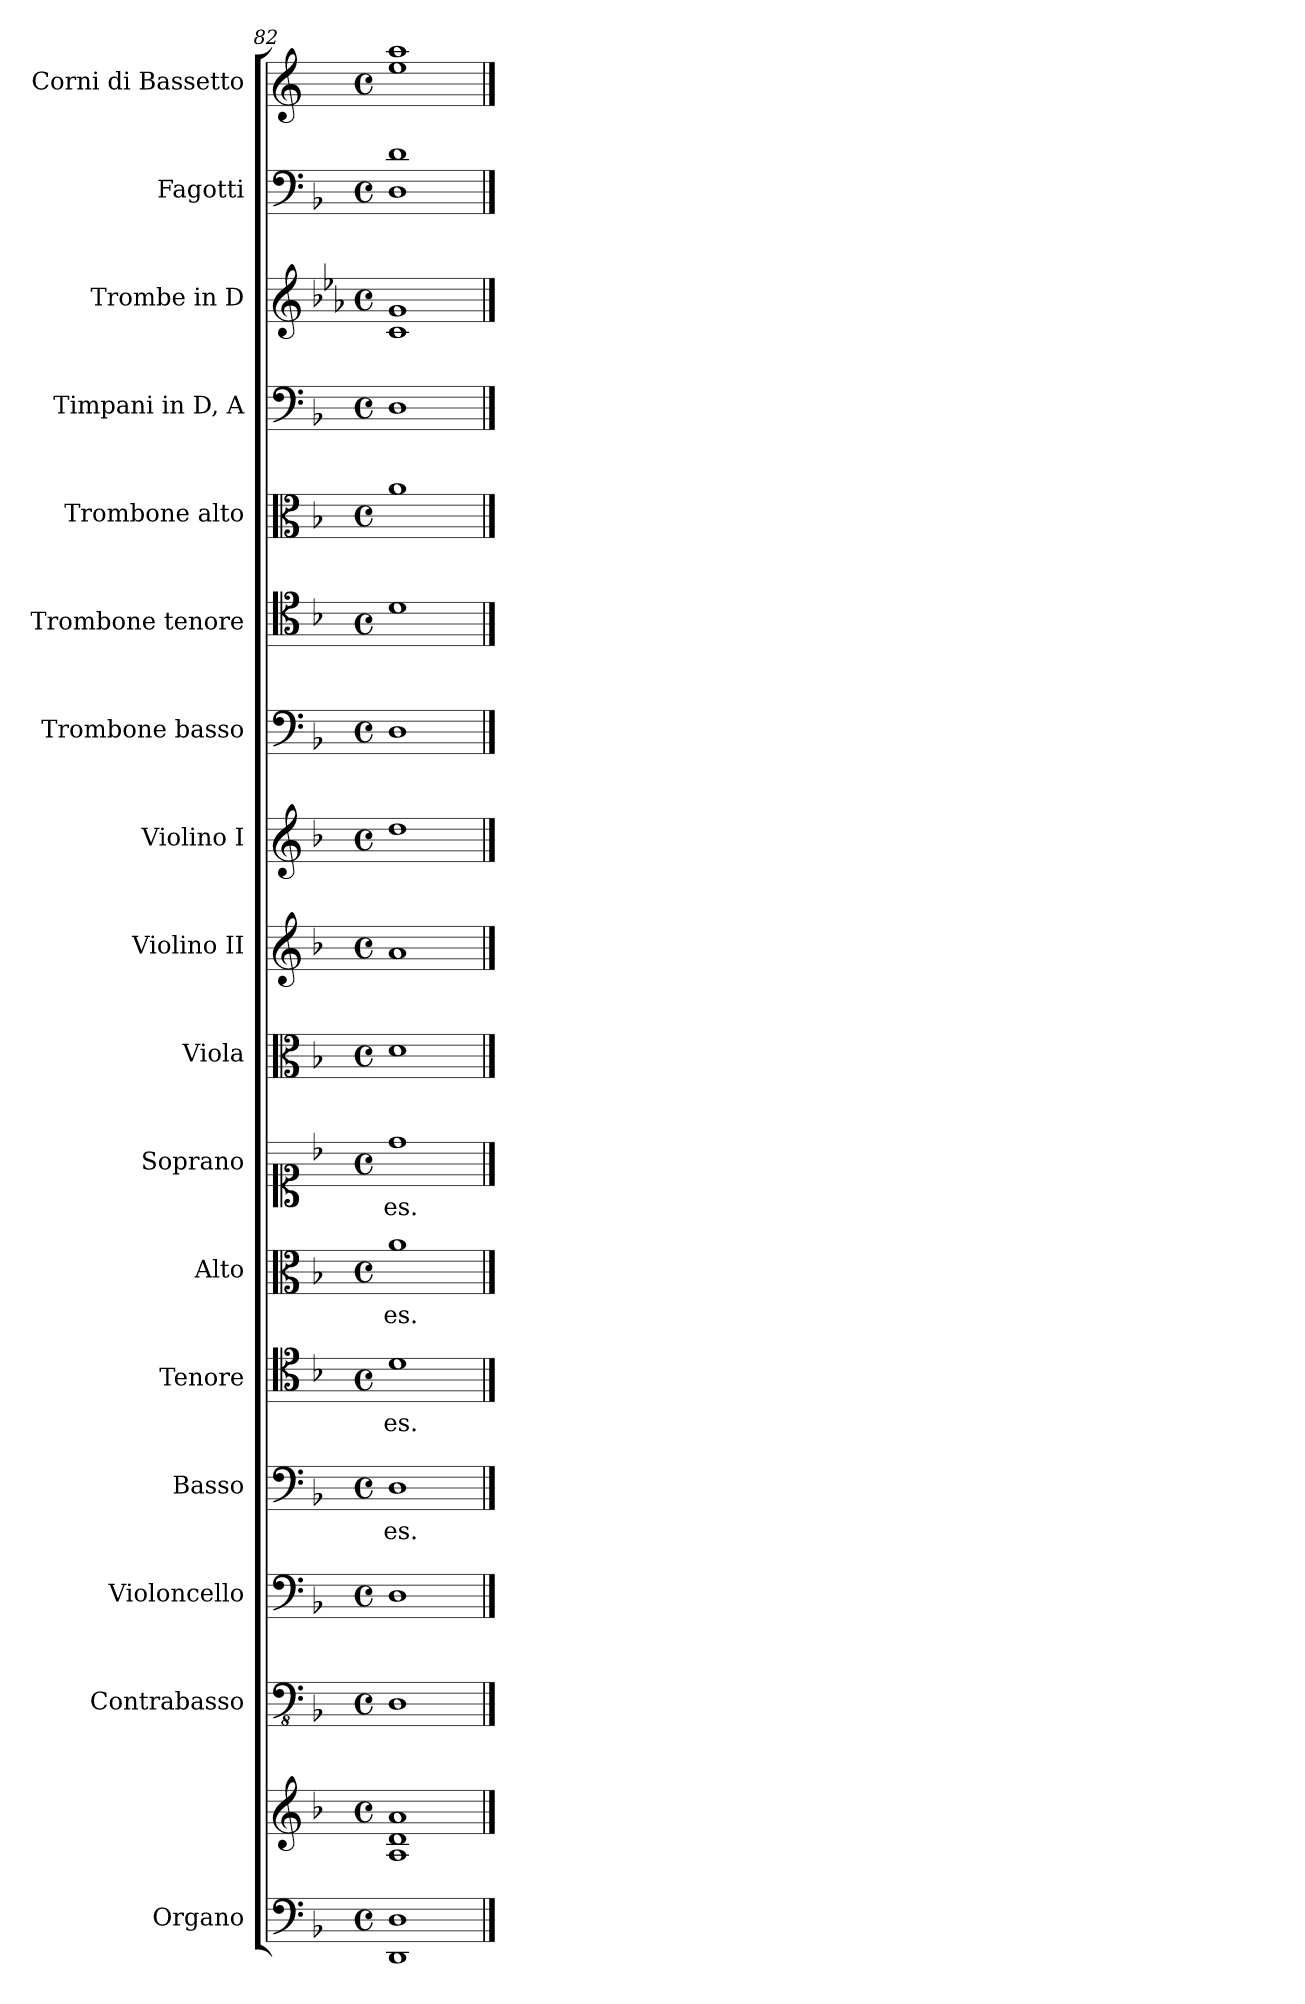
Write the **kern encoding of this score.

**kern	**kern	**kern	**kern	**kern	**text	**kern	**text	**kern	**text	**kern	**text	**kern	**kern	**kern	**kern	**kern	**kern	**kern	**kern	**kern	**kern
*part17	*part17	*part16	*part15	*part14	*part14	*part13	*part13	*part12	*part12	*part11	*part11	*part10	*part9	*part8	*part7	*part6	*part5	*part4	*part3	*part2	*part1
*staff18	*staff17	*staff16	*staff15	*staff14	*staff14	*staff13	*staff13	*staff12	*staff12	*staff11	*staff11	*staff10	*staff9	*staff8	*staff7	*staff6	*staff5	*staff4	*staff3	*staff2	*staff1
*I"Organo	*	*I"Contrabasso	*I"Violoncello	*I"Basso	*	*I"Tenore	*	*I"Alto	*	*I"Soprano	*	*I"Viola	*I"Violino II	*I"Violino I	*I"Trombone basso	*I"Trombone tenore	*I"Trombone alto	*I"Timpani in D, A	*I"Trombe in D	*I"Fagotti	*I"Corni di Bassetto
*I'Org.	*	*I'Cb.	*I'Vc.	*I'B.	*	*I'T.	*	*I'A.	*	*I'S.	*	*I'Vla.	*I'Vln. II	*I'Vln. I	*I'Tbn. B	*I'Tbn. T	*I'Tbn. A	*I'Timp.	*I'Tr. in D	*I'Fag.	*I'Cor. di B.
*clefF4	*clefG2	*clefFv4	*clefF4	*clefF4	*	*clefC4	*	*clefC3	*	*clefC1	*	*clefC3	*clefG2	*clefG2	*clefF4	*clefC4	*clefC3	*clefF4	*clefG2	*clefF4	*clefG2
*	*	*	*	*	*	*	*	*	*	*	*	*	*	*	*	*	*	*	*ITrd-1c-2	*	*ITrd4c7
*k[b-]	*k[b-]	*k[b-]	*k[b-]	*k[b-]	*	*k[b-]	*	*k[b-]	*	*k[b-]	*	*k[b-]	*k[b-]	*k[b-]	*k[b-]	*k[b-]	*k[b-]	*k[b-]	*k[b-]	*k[b-]	*k[b-]
*M4/4	*M4/4	*M4/4	*M4/4	*M4/4	*	*M4/4	*	*M4/4	*	*M4/4	*	*M4/4	*M4/4	*M4/4	*M4/4	*M4/4	*M4/4	*M4/4	*M4/4	*M4/4	*M4/4
*met(c)	*met(c)	*met(c)	*met(c)	*met(c)	*	*met(c)	*	*met(c)	*	*met(c)	*	*met(c)	*met(c)	*met(c)	*met(c)	*met(c)	*met(c)	*met(c)	*met(c)	*met(c)	*met(c)
=82	=82	=82	=82	=82	=82	=82	=82	=82	=82	=82	=82	=82	=82	=82	=82	=82	=82	=82	=82	=82	=82
!	!	!	!	!	!	!	!	!	!	!	!	!	!	!	!	!	!	!	!	!	!LO:TX:a:B:t=.
!	!	!	!	!	!LO:LY:b	!	!LO:LY:b	!	!LO:LY:b	!	!LO:LY:b	!	!	!	!	!	!	!	!	!	!
*	*	*	*	*	*	*	*	*	*	*	*	*	*	*	*	*	*	*	*	*^	*^
1DD 1D	1A 1d 1a	1DDDyy 1DD	1D	1D	es.	1d	es.	1a	es.	1dd	es.	1d	1a	1dd	1D	1d	1a	1D	1d 1a	1d	1D	1dd	1a
*	*	*	*	*	*	*	*	*	*	*	*	*	*	*	*	*	*	*	*	*v	*v	*	*
*	*	*	*	*	*	*	*	*	*	*	*	*	*	*	*	*	*	*	*	*	*v	*v
==	==	==	==	==	==	==	==	==	==	==	==	==	==	==	==	==	==	==	==	==	==
*-	*-	*-	*-	*-	*-	*-	*-	*-	*-	*-	*-	*-	*-	*-	*-	*-	*-	*-	*-	*-	*-
